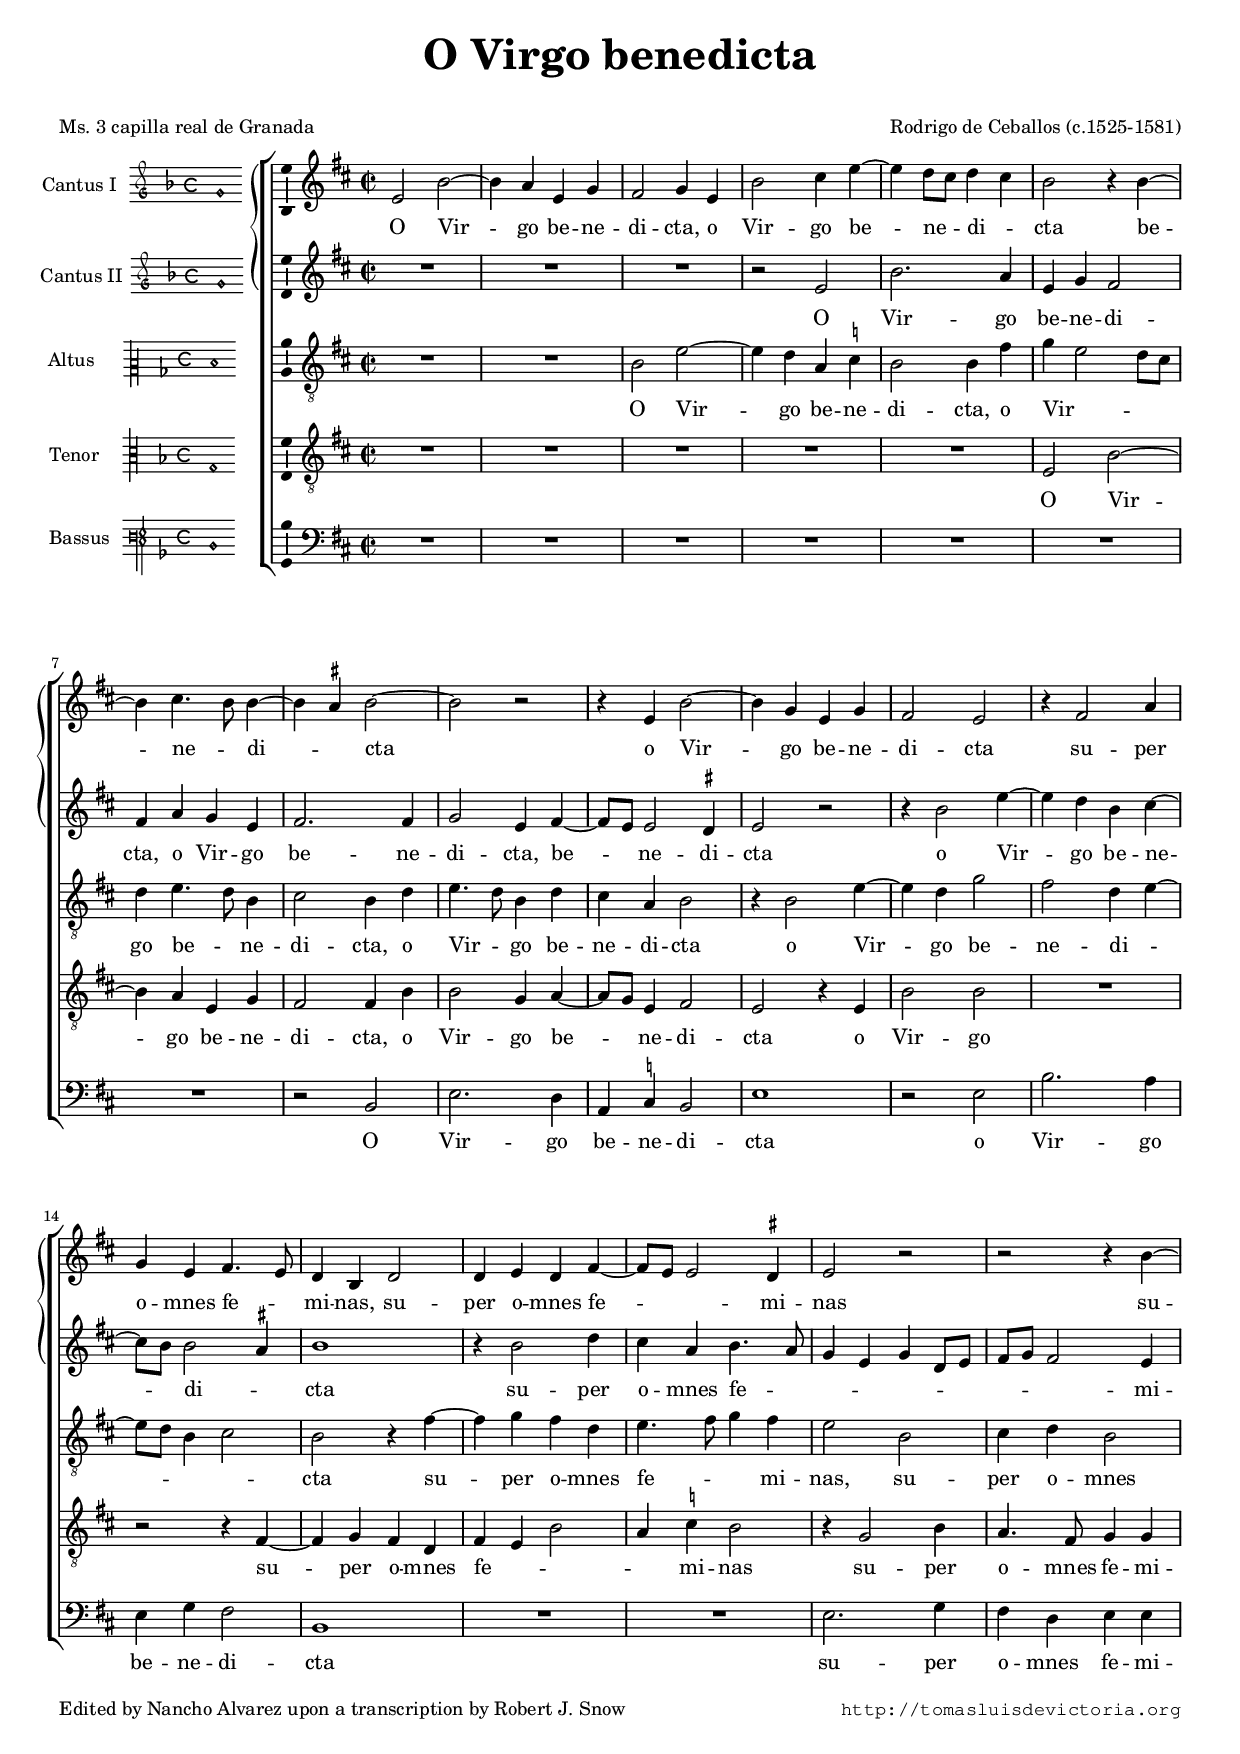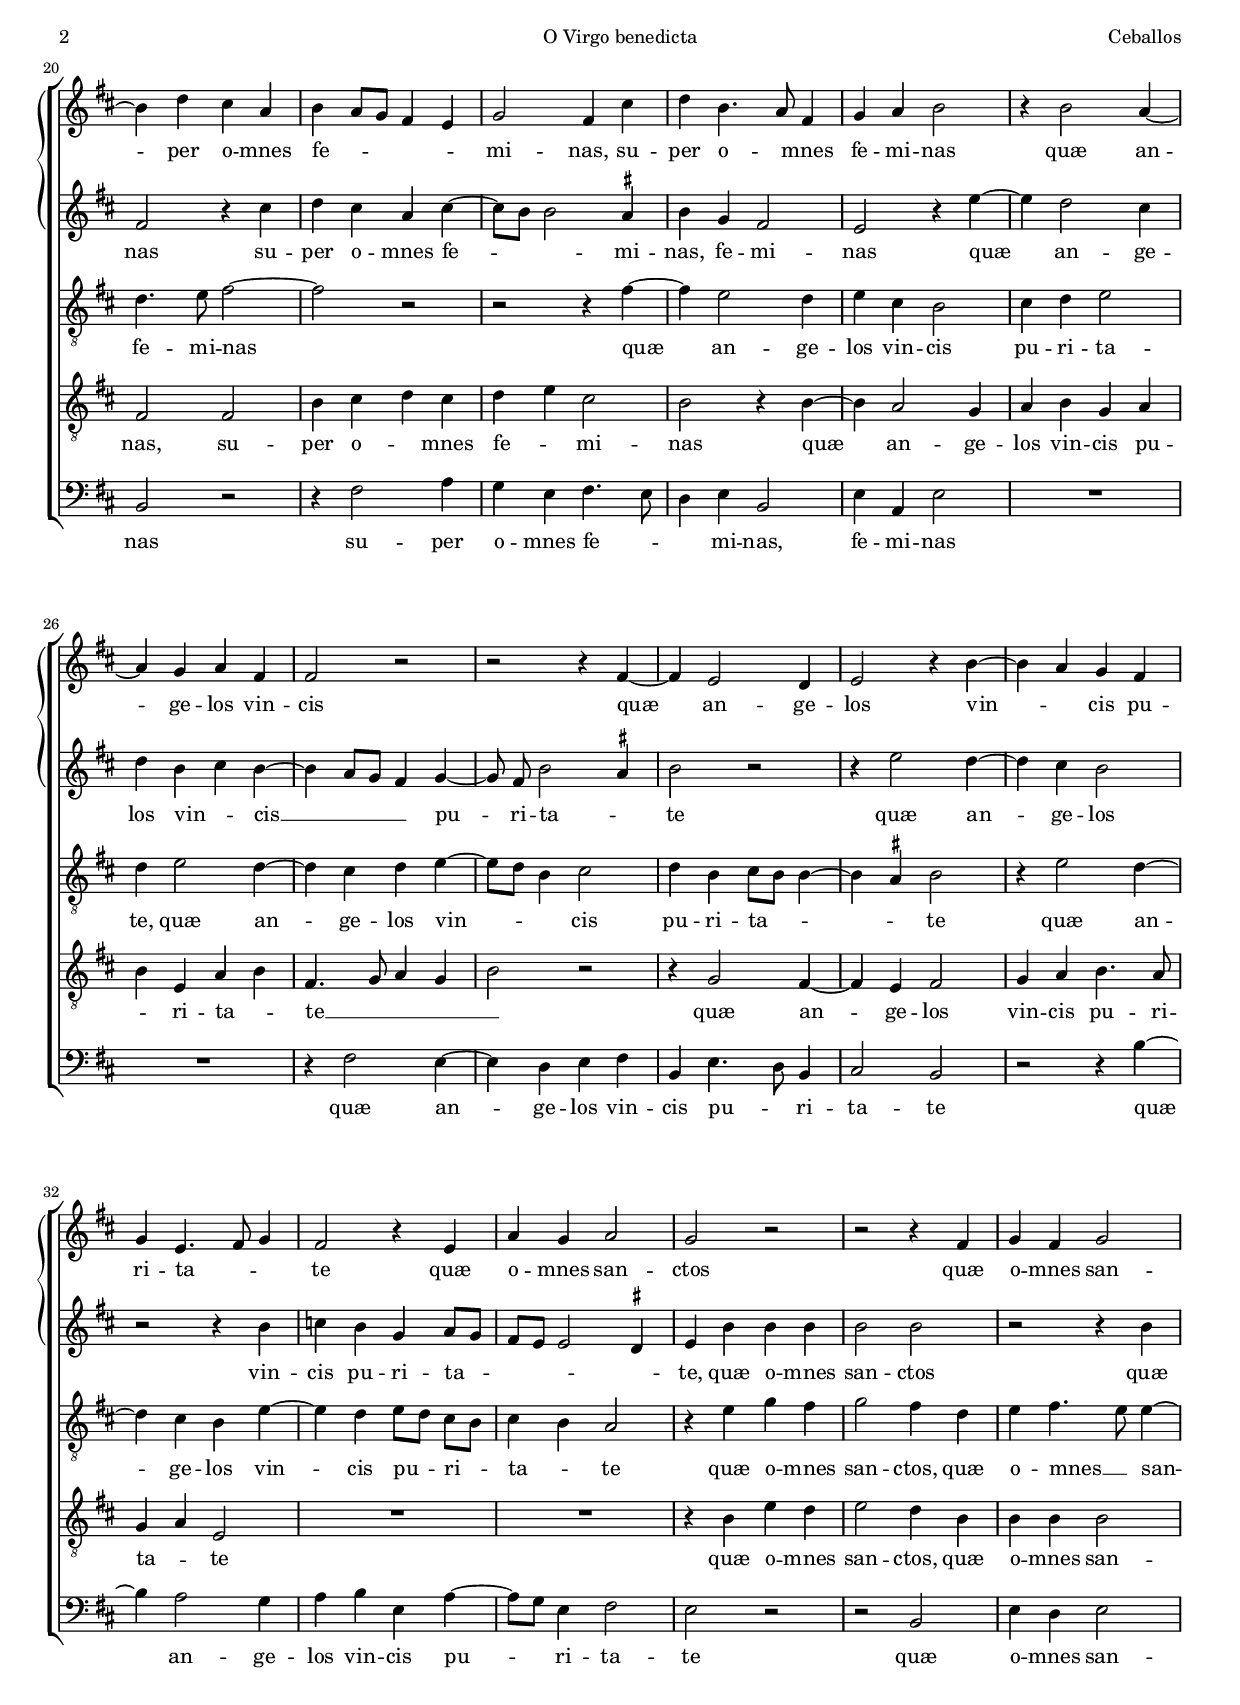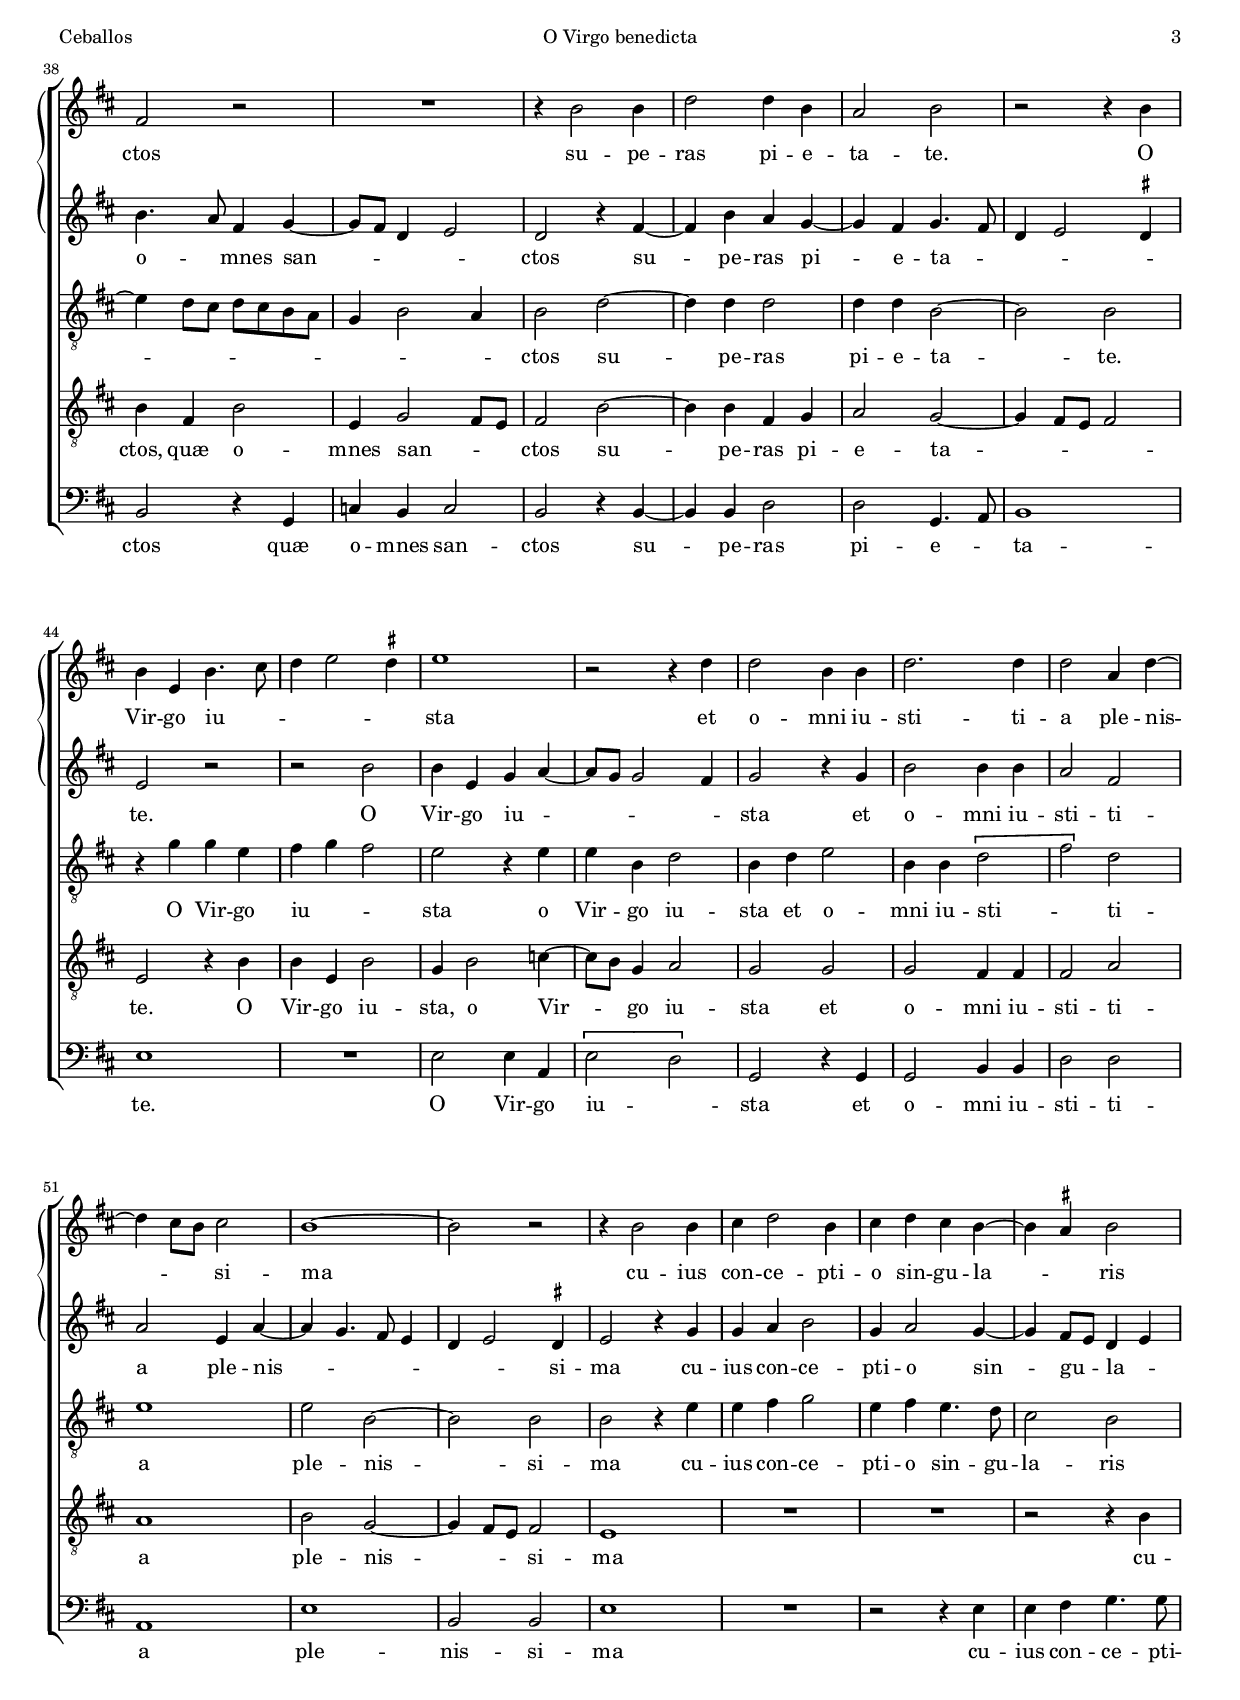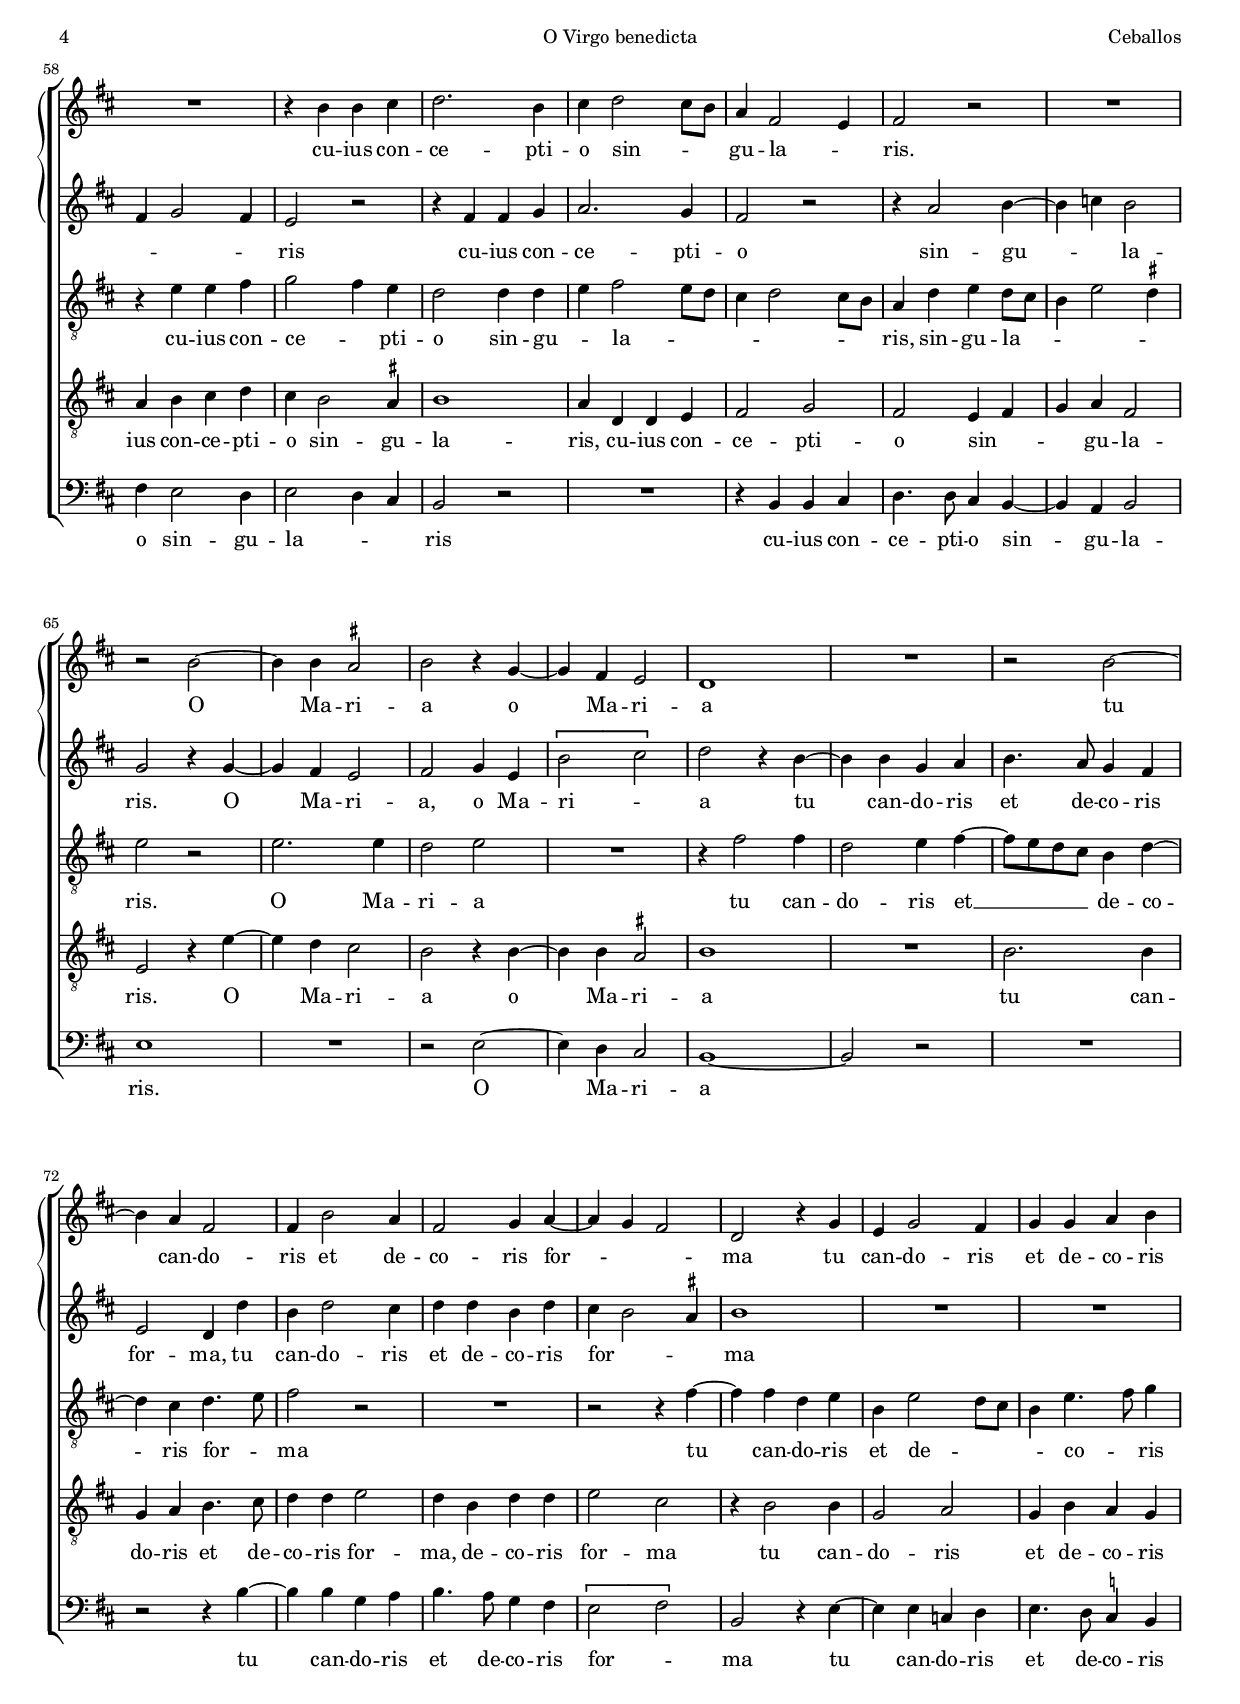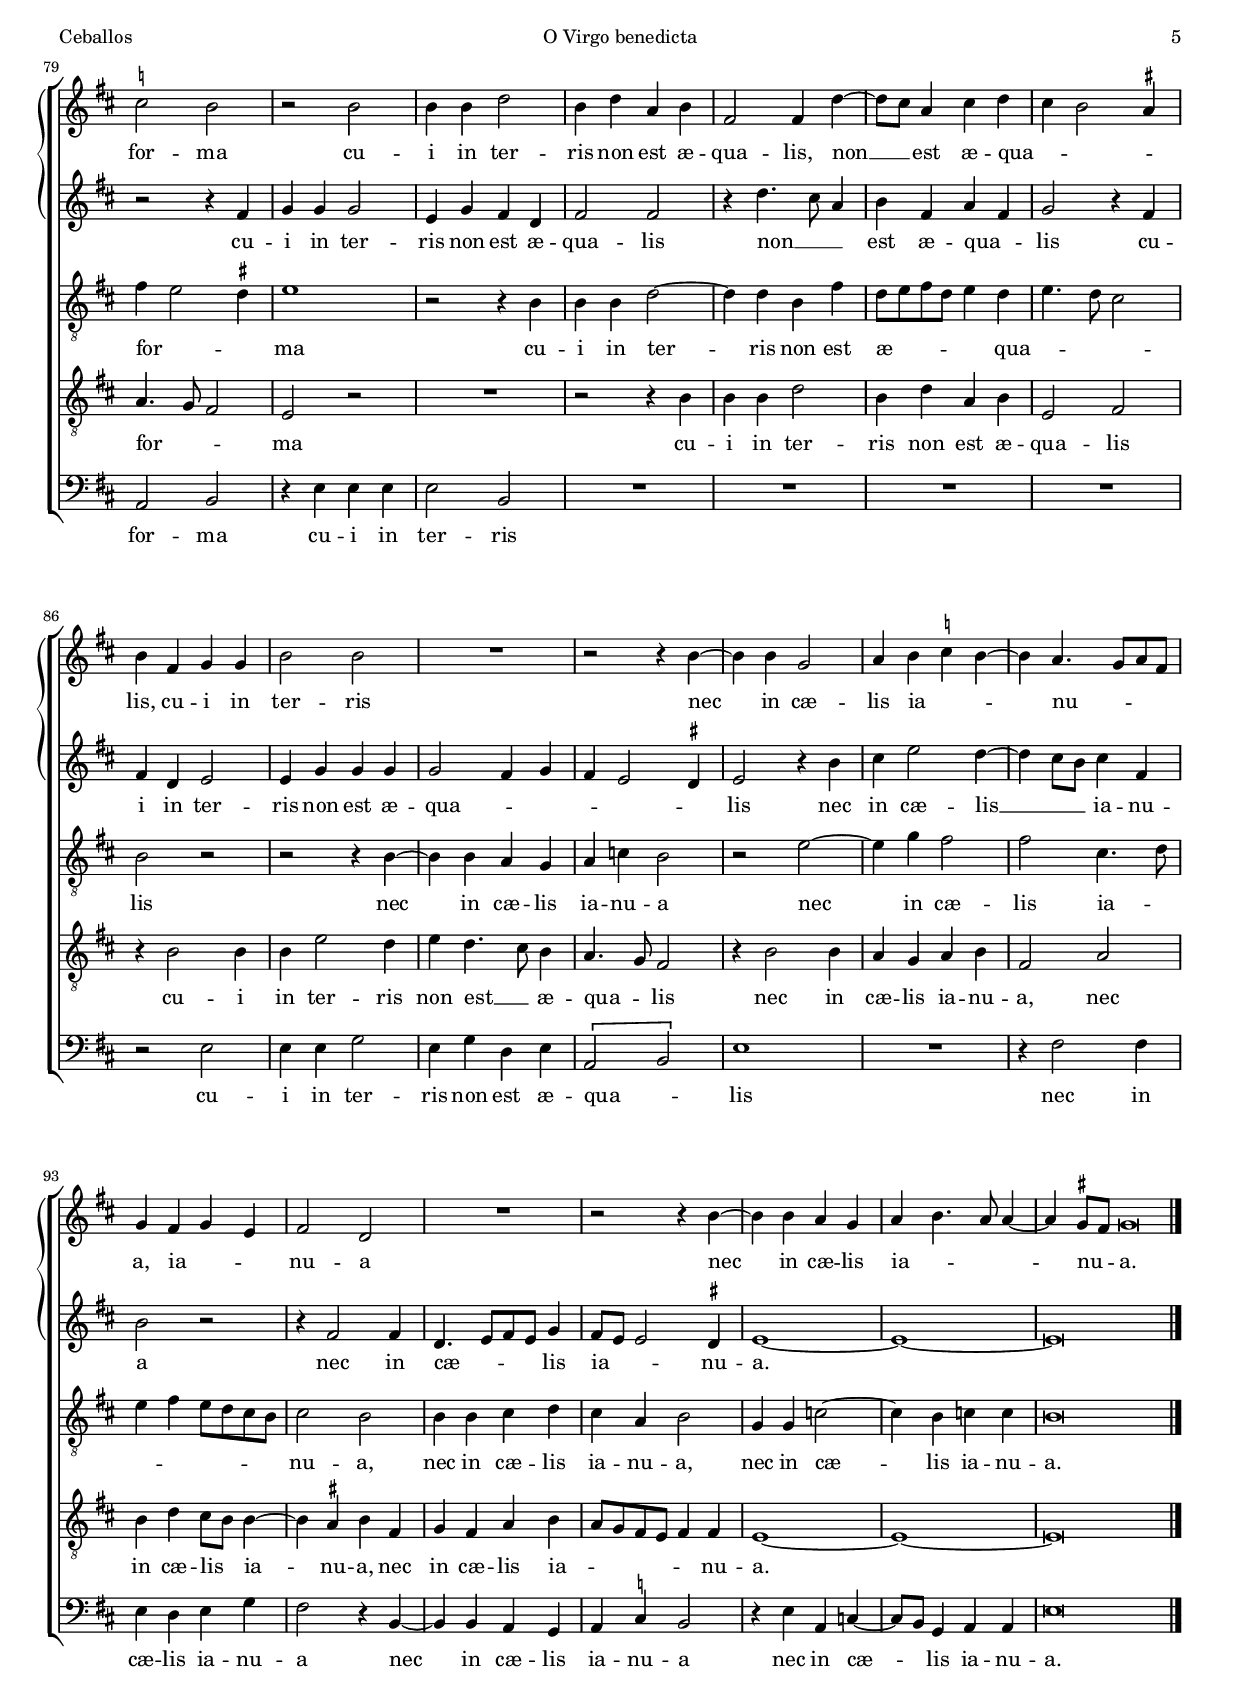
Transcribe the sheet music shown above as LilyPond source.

\version "2.18.0"

#(set-default-paper-size "a4")
#(set-global-staff-size 16.4)
#(ly:set-option 'point-and-click #f)
%mobile -s14.5 -i3.3

italicas=\override LyricText.font-shape = #'italic
rectas=\override LyricText.font-shape = #'upright
ss=\once \set suggestAccidentals = ##t
incipitwidth = 19
mtempo={\tempo 4 = 100}
mtempob={\tempo 4 = 50}
mt=#(define-music-function (parser location offset) (number?) ; move lyric text
      #{ \once \override LyricText.X-offset = -$offset #})

htitle="O Virgo benedicta"
hcomposer="Ceballos"

\header {
	title=\markup{\fontsize #3 "O Virgo benedicta"}
	%subtitle=""
	subsubtitle=\markup{\null \vspace #1 }
	composer="Rodrigo de Ceballos (c.1525-1581)"
        pdfauthor=\composer
	%opus="(-)"
	poet=\markup{"Ms. 3 capilla real de Granada"}
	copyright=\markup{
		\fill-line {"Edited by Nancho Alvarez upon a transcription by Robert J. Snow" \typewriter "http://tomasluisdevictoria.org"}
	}
%	tagline=""
}

global={\key f \major \time 2/2 \skip 1*99
	\bar "|."
}


cantus=\relative c''{
	g2 d' ~
	d4 c g bes
	a2 bes4 g
	d'2 e4 g ~
	g f8 e f4 e
	d2 r4 d ~
	d4 e4. d8 d4 ~
	d \ss cis d2 ~
	d r
	r4 g, d'2 ~
	d4 bes g bes
	a2 g
	r4 a2 c4
	bes4 g a4. g8
	f4 d f2
	f4 g f a ~
	a8 g g2 \ss fis4
	g2 r
	r2 r4 d' ~
	d f e c
	d c8 bes a4 g
	bes2 a4 e'
	f d4. c8 a4
	bes c d2
	r4 d2 c4 ~
	c bes c a
	a2 r
	r2 r4 a ~
	a g2 f4
	g2 r4 d' ~
	d4 c bes a 
	bes g4. a8 bes4
	a2 r4 g
	c bes c2
	bes2 r
	r2 r4 a
	bes4 a bes2
	a r
	R1
	r4 d2 d4
	f2 f4 d
	c2 d
	r2 r4 d
	d g, d'4. e8
	f4 g2 \ss fis4
	g1
	r2 r4 f
	f2 d4 d
	f2. f4
	f2 c4 f ~
	f e8 d e2
	d1 ~
	d2 r
	r4 d2 d4
	e4 f2 d4
	e f e d ~
	d \ss cis d2
	R1
	r4 d d e
	f2. d4
	e4 f2 e8 d 
	c4 a2 g4 % Snow \ss gis4 
	a2 r
	R1
	r2 d ~
	d4 d \ss cis2
	d2 r4 bes ~
	bes4 a g2
	f1
	R1
	r2 d' ~
	d4 c a2
	a4 d2 c4
	a2 bes4 c ~
	c bes a2
	f2 r4 bes
	g bes2 a4
	bes bes c d
	\ss ees2 d
	r2 d
	d4 d f2
	d4 f c d
	a2 a4 f' ~
	f8 e c4 e f
	e4 d2 \ss cis4
	d4 a bes bes
	d2 d
	R1
	r2 r4 d ~
	d d bes2
	c4 d \ss ees d ~ % Snow e
	d c4. bes8 c a
	bes4 a bes g
	a2 f
	R1
	r2 r4 d' ~
	d4 d c bes
	c d4. c8 c4 ~
	c \ss b8 a \mtempob b\breve*1/4
}

cantusdos=\relative c''{
	R1*3
	r2 g
	d'2. c4
	g bes a2
	a4 c bes g
	a2. a4 
	bes2 g4 a ~
	a8 g g2 \ss fis4
	g2 r
	r4 d'2 g4 ~
	g4 f d e ~
	e8 d d2 \ss cis4
	d1
	r4 d2 f4
	e c d4. c8
	bes4 g bes f8 g
	a8 bes a2 g4
	a2 r4 e'
	f e c e ~
	e8 d d2 \ss cis4
	d bes a2
	g r4 g' ~
	g4 f2 e4
	f d e d ~
	d c8 bes a4 bes ~
	bes8 \noBeam a d2 \ss cis4
	d2 r
	r4 g2 f4 ~
	f4 e d2
	r2 r4 d 
	ees d bes c8 bes
	a g g2 \ss fis4
	g4 d' d d
	d2 d
	r2 r4 d
	d4. c8 a4 bes ~
	bes8 a f4 g2
	f2 r4 a ~
	a4 d c bes ~
	bes a bes4. a8
	f4 g2 \ss fis4
	g2 r
	r2 d'
	d4 g, bes c ~
	c8 bes bes2 a4
	bes2 r4 bes
	d2 d4 d
	c2 a
	c g4 c ~
	c4 bes4. a8 g4
	f4 g2 \ss fis4
	g2 r4 bes
	bes4 c d2
	bes4 c2 bes4 ~
	bes4 a8 g f4 g
	a4 bes2 a4
	g2 r
	r4 a a bes
	c2. bes4
	a2 r
	r4 c2 d4 ~
	d ees d2
	bes r4 bes ~
	bes4 a g2
	a2 bes4 g 
	\[d'2 e\]
	f2 r4 d ~
	d4 d bes c
	d4. c8 bes4 a
	g2 f4 f' 
	d4 f2 e4
	f f d f
	e d2 \ss cis4
	d1
	R1*2
	r2 r4 a
	bes bes bes2
	g4 bes a f
	a2 a
	r4 f'4. e8 c4
	d a c a
	bes2 r4 a 
	a f g2
	g4 bes bes bes
	bes2 a4 bes
	a4 g2 \ss fis4
	g2 r4 d'
	e4 g2 f4 ~
	f e8 d e4 a,
	d2 r
	r4 a2 a4
	f4. g8[ a g] bes4
	a8 g g2 \ss fis4
	g1 ~
	g ~
	g\breve*1/2
}

altus=\relative c'{
	R1*2
	d2 g ~
	g4 f c \ss ees % Snow e
	d2 d4 a'
	bes4 g2 f8 e
	f4 g4. f8 d4
	e2 d4 f
	g4. f8 d4 f
	e c d2
	r4 d2 g4 ~
	g f bes2
	a2 f4 g ~
	g8 f d4 e2
	d2 r4 a' ~
	a bes a f
	g4. a8 bes4 a
	g2 d
	e4 f d2
	f4. g8 a2 ~
	a r
	r2 r4 a ~
	a g2 f4
	g e d2
	e4 f g2
	f4 g2 f4 ~
	f e f g ~
	g8 f d4 e2
	f4 d e8 d d4 ~
	d \ss cis d2
	r4 g2 f4 ~
	f e d g ~
	g f g8[ f] e[ d] % Snow \ss ees[ d]
	e4 d c2 % Snow \ss ees4 
	r4 g' bes a
	bes2 a4 f
	g4 a4. g8 g4 ~
	g f8 e f e d c
	bes4 d2 c4
	d2 f ~
	f4 f f 2
	f4 f d2 ~
	d d
	r4 bes' bes g
	a bes a2
	g2 r4 g 
	g d f2
	d4 f g2
	d4 d \[f2
	a\] f
	g1
	g2 d ~
	d d
	d r4 g
	g a bes2
	g4 a g4. f8
	e2 d
	r4 g g a
	bes2 a4 g
	f2 f4 f
	g4 a2 g8 f
	e4 f2 e8 d
	c4 f g f8 e
	d4 g2 \ss fis4
	g2 r
	g2. g4
	f2 g
	R1
	r4 a2 a4
	f2 g4 a ~
	a8 g f e d4 f ~
	f e f4. g8
	a2 r
	R1
	r2 r4 a ~
	a a f g
	d4 g2 f8 e % Snow \ss ees
	d4 g4. a8 bes4
	a4 g2 \ss fis4
	g1
	r2 r4 d
	d4 d f2 ~
	f4 f d a'
	f8 g a f g4 f
	g4. f8 e2
	d r
	r2 r4 d ~
	d d c bes
	c ees d2
	r2 g ~
	g4 bes a2
	a e4. f8
	g4 a g8 f e d
	e2 d
	d4 d e f
	e c d2
	bes4 bes ees2 ~
	ees4 d ees ees
	d\breve*1/2
}

tenor=\relative c'{
	R1*5
	g2 d' ~
	d4 c g bes
	a2 a4 d
	d2 bes4 c ~
	c8 bes g4 a2
	g r4 g
	d'2 d
	R1
	r2 r4 a ~
	a bes a f
	a g d'2
	c4 \ss ees d2 % Snow e
	r4 bes2 d4
	c4. a8 bes4 bes
	a2 a
	d4 e f e
	f g e2
	d2 r4 d ~
	d c2 bes4
	c4 d bes c
	d g, c d
	a4. bes8 c4 bes
	d2 r
	r4 bes2 a4 ~
	a g a2
	bes4 c d4. c8
	bes4 c g2
	R1*2
	r4 d' g f
	g2 f4 d
	d d d2
	d4 a d2
	g,4 bes2 a8 g
	a2 d ~
	d4 d a bes
	c2 bes ~
	bes4 a8 g a2
	g r4 d'
	d g, d'2
	bes4 d2 ees4 ~
	ees8 d bes4 c2
	bes bes
	bes2 a4 a
	a2 c
	c1
	d2 bes ~
	bes4 a8 g a2
	g1
	R1*2
	r2 r4 d'
	c d e f
	e d2 \ss cis4
	d1
	c4 f, f g
	a2 bes
	a g4 a
	bes c a2
	g r4 g' ~
	g f e2
	d2 r4 d ~
	d d \ss cis2
	d1
	R1
	d2. d4
	bes4 c d4. e8
	f4 f g2
	f4 d f f
	g2 e
	r4 d2 d4
	bes2 c
	bes4 d c bes
	c4. bes8 a2
	g r
	R1
	r2 r4 d'
	d d f2
	d4 f c d
	g,2 a
	r4 d2 d4
	d g2 f4
	g f4. e8 d4
	c4. bes8 a2
	r4 d2 d4
	c4 bes c d
	a2 c
	d4 f e8 d d4 ~
	d \ss cis d a
	bes a c d
	c8 bes a g a4 a
	g1 ~
	g ~
	g\breve*1/2
}

bassus=\relative c{
	R1*7
	r2 d
	g2. f4
	c4 \ss ees4 d2 % Snow e
	g1
	r2 g
	d'2. c4
	g4 bes a2
	d,1
	R1*2
	g2. bes4
	a4 f g g
	d2 r
	r4 a'2 c4
	bes4 g a4. g8
	f4 g d2
	g4 c, g'2
	R1*2
	r4 a2 g4 ~
	g4 f g a
	d, g4. f8 d4
	e2 d
	r2 r4 d' ~
	d c2 bes4
	c d g, c ~
	c8 bes g4 a2
	g r
	r d
	g4 f g2
	d r4 bes
	ees d ees2
	d2 r4 d ~
	d d f2
	f bes,4. c8
	d1
	g
	R1
	g2 g4 c,
	\[g'2 f\]
	bes,2 r4 bes
	bes2 d4 d
	f2 f
	c1
	g'1
	d2 d
	g1
	R1
	r2 r4 g
	g a bes4. bes8
	a4 g2 f4
	g2 f4 e
	d2 r
	R1
	r4 d d e
	f4. f8 e4 d ~
	d c d2
	g1
	R1
	r2 g ~
	g4 f e2
	d1 ~
	d2 r
	R1
	r2 r4 d' ~
	d4 d bes c
	d4. c8 bes4 a
	\[g2 a\]
	d,2 r4 g ~
	g g ees4 f
	g4. f8 \ss ees4 d
	c2 d
	r4 g g g
	g2 d
	R1*4
	r2 g
	g4 g bes2
	g4 bes f g
	\[c,2 d\]
	g1
	R1
	r4 a2 a4
	g f g bes
	a2 r4 d, ~
	d d c bes
	c \ss ees d2
	r4 g c, ees ~
	ees8 d bes4 c c
	g'\breve*1/2
}

textocantus=\lyricmode{
O Vir -- go be -- ne -- di -- cta,
o Vir -- go be -- ne -- _ di -- _ cta
be -- ne -- _ di -- _ cta
o Vir -- go be -- ne -- di -- cta
su -- per o -- mnes fe -- _ mi -- nas,
su -- per o -- mnes fe -- _ _ mi -- nas
\mt #.5 su -- per o -- mnes fe -- _ _ _ _ mi -- nas,
su -- per o -- _ mnes fe -- mi -- nas
quæ \mt #.5 an -- ge -- los vin -- cis
quæ an -- ge -- los vin -- _ cis pu -- ri -- ta -- _ _ te
quæ o -- mnes san -- ctos
quæ o -- mnes san -- ctos
su -- pe -- ras pi -- e -- ta -- te.
O Vir -- go iu -- _ _ _ _ sta
et o -- mni iu -- sti -- ti -- a ple -- nis -- _ _ si -- ma
cu -- ius con -- ce -- pti -- o sin -- gu -- la -- _ ris
cu -- ius con -- ce -- pti -- o sin -- _ _ gu -- la -- _ ris.
O Ma -- ri -- a
o Ma -- ri -- a
tu can -- do -- ris et de -- co -- ris for -- _ _ ma
tu can -- do -- ris et de -- co -- ris for -- ma
cu -- i in ter -- ris non est æ -- qua -- lis,
non __ _ est æ -- qua -- _ _ _ lis,
cu -- i in ter -- ris
nec in cæ -- lis ia -- _ _ nu -- _ _ _ a,
ia -- _ _ nu -- a
nec in cæ -- lis ia -- _ _ _ nu -- _ a.
}

textocantusdos=\lyricmode{
O Vir -- go be -- ne -- di -- cta,
o Vir -- go be -- ne -- di -- cta,
be -- _ ne -- di -- cta
o Vir -- go be -- ne -- _ di -- _ cta
su -- per o -- mnes fe -- _ _ _ _ _ _ _ _ _ mi -- nas
su -- per o -- mnes fe -- _ _ mi -- nas,
fe -- mi -- nas
quæ an -- ge -- los vin -- _ cis __ _ _ _ pu -- ri -- ta -- _ te
quæ an -- ge -- los vin -- cis pu -- ri -- ta -- _ _ _ _ _ te,
quæ o -- mnes san -- ctos
quæ o -- _ \mt #1.5 mnes san -- _ _ _ ctos
su -- pe -- ras pi -- e -- ta -- _ _ _ _ te.
O Vir -- go iu -- _ _ _ _ sta
et o -- mni iu -- sti -- ti -- a 
ple -- nis -- _ _ _ _ _ si -- ma
cu -- ius con -- ce -- pti -- o sin -- gu -- _ la -- _ _ _ _ ris
cu -- ius con -- ce -- pti -- o sin -- gu -- _ la -- ris.
O Ma -- ri -- a,
o Ma -- ri -- _ a
tu can -- do -- ris et de -- co -- ris for -- ma,
tu can -- do -- ris et de -- co -- ris for -- _ _ ma
cu -- i in ter -- ris non est æ -- qua -- lis
non __ _ _ est æ -- qua -- _ lis
cu -- i in ter -- ris non est æ -- \mt #.5 qua -- _ _ _ _ _ lis
nec in cæ -- lis __ _ _ ia -- nu -- a
nec in cæ -- _ _ _ lis ia -- _ _ nu -- a.
}

textoaltus=\lyricmode{
O Vir -- go be -- ne -- di -- cta,
o Vir -- _ _ _ go be -- _ ne -- di -- cta,
o Vir -- _ go be -- ne -- di -- cta
o Vir -- go be -- ne -- di -- _ _ _ _ cta
su -- per o -- mnes fe -- _ _ mi -- nas,
su -- per o -- mnes fe -- mi -- nas
quæ an -- ge -- los vin -- cis pu -- ri -- ta -- te,
quæ an -- ge -- los vin -- _ _ cis pu -- ri -- ta -- _ _ _ te
quæ an -- ge -- los \mt #.6 vin -- cis pu -- _ ri -- _ ta -- _ te
quæ o -- mnes san -- ctos,
quæ o -- mnes __ _ san -- _ _ _ _ _ _ _ _ _ ctos
su -- pe -- ras pi -- e -- ta -- te.
O Vir -- go iu -- _ _ sta
o Vir -- go iu -- sta et o -- mni iu -- sti -- _ ti -- a
ple -- nis -- si -- ma
cu -- ius con -- ce -- pti -- o sin -- gu -- la -- ris
cu -- ius con -- ce -- _ pti -- o
sin -- gu -- _ la -- _ _ _ _ _ _ ris,
sin -- gu -- la -- _ _ _ _ ris.
O Ma -- ri -- a
tu can -- do -- ris et __ _ _ _ de -- co -- ris for -- _ ma
tu can -- do -- ris et de -- _ _ _ co -- _ ris for -- _ _ ma
cu -- i in ter -- ris non est æ -- _ _ _ _ \mt #.4 qua -- _ _ _ lis
\mt #1 nec in cæ -- lis ia -- nu -- a
nec in cæ -- lis ia -- _ _ _ _ _ _ _ nu -- a,
nec in cæ -- lis ia -- nu -- a,
nec in cæ -- lis ia -- nu -- a.
}

textotenor=\lyricmode{
O Vir -- go be -- ne -- di -- cta,
o Vir -- go be -- _ ne -- di -- cta
o Vir -- go
su -- per o -- mnes fe -- _ _ _ mi -- nas
su -- per o -- mnes fe -- mi -- nas,
su -- per o -- _ mnes fe -- _ mi -- nas
quæ an -- ge -- los vin -- cis \mt #.5 pu -- _ ri -- ta -- _ te __ _ _ _ _ 
quæ an -- ge -- los vin -- cis pu -- ri -- ta -- _ te
quæ o -- mnes san -- ctos,
quæ o -- mnes san -- ctos,
quæ o -- mnes san -- _ _ ctos
su -- pe -- ras pi -- e -- ta -- _ _ _ te.
O Vir -- go iu -- sta,
o Vir -- _ go iu -- sta et o -- mni iu -- sti -- ti -- a
ple -- nis -- _ _ si -- ma
cu -- ius con -- ce -- pti -- o sin -- gu -- la -- ris,
cu -- ius con -- ce -- pti -- o sin -- _ _ gu -- la -- ris.
O Ma -- ri -- a
o Ma -- ri -- a
tu can -- do -- ris et de -- co -- ris for -- ma,
de -- co -- ris for -- ma
tu can -- do -- ris et de -- co -- ris for -- _ _ ma
cu -- i in ter -- ris non est æ -- qua -- lis
cu -- i in ter -- ris non est __ _ æ -- qua -- _ lis
nec in cæ -- lis ia -- nu -- a,
nec in cæ -- lis _ ia -- nu -- a,
nec in cæ -- lis ia -- _ _ _ _ _ nu -- a.
}

textobassus=\lyricmode{
O Vir -- go be -- ne -- di -- cta
o Vir -- go be -- ne -- di -- cta
su -- per o -- mnes fe -- mi -- nas
su -- per o -- mnes fe -- _ _ mi -- nas,
fe -- mi -- nas
quæ an -- ge -- los vin -- cis pu -- _ ri -- ta -- te
quæ an -- ge -- los vin -- cis pu -- _ ri -- ta -- te
quæ o -- mnes san -- ctos
quæ o -- mnes san -- ctos
su -- pe -- ras pi -- e -- _ ta -- te.
O Vir -- go iu -- _ sta et o -- mni iu -- sti -- ti -- a
ple -- nis -- si -- ma
cu -- ius con -- ce -- pti -- o sin -- gu -- la -- _ _ ris
cu -- ius con -- ce -- pti -- o sin -- gu -- la -- ris.
O Ma -- ri -- a
tu can -- do -- ris et de -- co -- ris for -- _ ma
tu can -- do -- ris et de -- co -- ris for -- ma
cu -- i in ter -- ris
cu -- i in ter -- ris non est æ -- qua -- _ lis
nec in cæ -- lis ia -- nu -- a
nec in cæ -- lis ia -- nu -- a
nec in cæ -- _ lis ia -- nu -- a.
}


incipitcantus=\markup{
	\score{
		{ 
		\set Staff.instrumentName="Cantus I  "
		\override NoteHead.style = #'neomensural
		\override Staff.TimeSignature.style = #'neomensural
		\cadenzaOn 
		\clef "petrucci-g"
		\key f \major
		\time 4/4
                g'1
		} 

	\layout { line-width=\incipitwidth indent = 0 }
	}
}

incipitcantusdos=\markup{
	\score{
		{ 
		\set Staff.instrumentName="Cantus II "
		\override NoteHead.style = #'neomensural 
		\override Staff.TimeSignature.style = #'neomensural
		\cadenzaOn 
		\clef "petrucci-g"
		\key f \major
		\time 4/4
               g'1
		} 
	\layout { line-width=\incipitwidth indent = 0 }
	}
}

incipitaltus=\markup{
	\score{
		{ 
		\set Staff.instrumentName="Altus     "
		\override NoteHead.style = #'neomensural 
		\override Staff.TimeSignature.style = #'neomensural
		\cadenzaOn 
		\clef "petrucci-c2"
		\key f \major
		\time 4/4
               d'1
		} 
	\layout { line-width=\incipitwidth indent = 0 }
	}
}


incipittenor=\markup{
	\score{
		{ 
		\set Staff.instrumentName="Tenor    "
		\override NoteHead.style = #'neomensural 
		\override Staff.TimeSignature.style = #'neomensural
		\cadenzaOn 
		\clef "petrucci-c3"
		\key f \major
		\time 4/4
                g1
		} 
	\layout { line-width=\incipitwidth indent=0 }
	}
}

incipitbassus=\markup{
	\score{
		{ 
		\set Staff.instrumentName="Bassus  "
		\override NoteHead.style = #'neomensural
		\override Staff.TimeSignature.style = #'neomensural
		\cadenzaOn 
		\clef "petrucci-f3"
		\key f \major
		\time 4/4
                d1
		} 
	\layout { line-width=\incipitwidth indent = 0 }
	}
}

%\layout {
%       \context {\Voice
%               \remove Ligature_bracket_engraver
%               \consists Mensural_ligature_engraver
%       }
%       line-width=\incipitwidth
%       indent = 0
%}

\score {\transpose c' a{
\new ChoirStaff<<

\new StaffGroup 
	\with {systemStartDelimiter = #'SystemStartBrace }
	<<
	\new Staff <<\global
	\new Voice="v1" {
		\set Staff.instrumentName=\incipitcantus
		\clef "treble"
		\cantus }
	\new Lyrics \lyricsto "v1" {\textocantus }
	>>
		
	\new Staff <<\global
	\new Voice="v5" {
		\set Staff.instrumentName=\incipitcantusdos
		\clef "treble"
		\cantusdos }
	\new Lyrics \lyricsto "v5" {\textocantusdos }
	>>
	
	>>
	\override Score.BarLine.allow-span-bar=##f
	\new Staff <<\global
	\new Voice="v2" {
		\set Staff.instrumentName=\incipitaltus
		\clef "G_8"
		\altus }
	\new Lyrics \lyricsto "v2" {\textoaltus }
	>>
	
	\new Staff <<\global
	\new Voice="v3" {
		\set Staff.instrumentName=\incipittenor
		\clef "G_8"
		\tenor }
	\new Lyrics \lyricsto "v3" {\textotenor }
	>>

	\new Staff <<\global
	\new Voice="v4" {
		\set Staff.instrumentName=\incipitbassus
		\clef "bass"
		\bassus }
	\new Lyrics \lyricsto "v4" {\textobassus }
	>>
	
>>

	} % transpose

\layout{ 
	\context {\Lyrics 
		\override VerticalAxisGroup.staff-affinity = #UP
		\override VerticalAxisGroup.nonstaff-relatedstaff-spacing =
			#'((basic-distance . 0) (minimum-distance . 0) (padding . 1))
		\override LyricText.font-size = #1.2
		\override LyricHyphen.minimum-distance = #0.5
	}
	\context {\Score 
		tempoHideNote = ##t
		\override BarNumber.padding = #2 
	}
	\context {\Voice 
		%melismaBusyProperties = #'()
		%autoBeaming = ##f
	}
	\context {\Staff 
                %\RemoveEmptyStaves
                %\override VerticalAxisGroup.remove-first = ##t
		\override VerticalAxisGroup.staff-staff-spacing =
			#'((basic-distance . 11) (minimum-distance . 0) (padding . 1))
		\consists Ambitus_engraver 
		\override LigatureBracket.padding = #1
	}
}

%\midi { \mtempo }

}


\paper{
	evenHeaderMarkup=\markup  \fill-line { \fromproperty #'page:page-number-string \htitle \hcomposer }
	oddHeaderMarkup= \markup  \fill-line { \on-the-fly #not-first-page \hcomposer \on-the-fly #not-first-page \htitle \on-the-fly #not-first-page \fromproperty #'page:page-number-string }
	%system-count=20
	%page-count = 8
	systems-per-page = 3
	ragged-last-bottom = ##f
	indent=3.6\cm
	system-system-spacing =
	#'((basic-distance . 19) (minimum-distance . 0) (padding . 5))
	top-system-spacing = % header
	#'((basic-distance . 9) (minimum-distance . 0) (padding . 0))
	last-bottom-spacing = % footer
	#'((basic-distance . 12) (minimum-distance . 0) (padding . 0))
	markup-system-spacing.padding = #1.5
}
